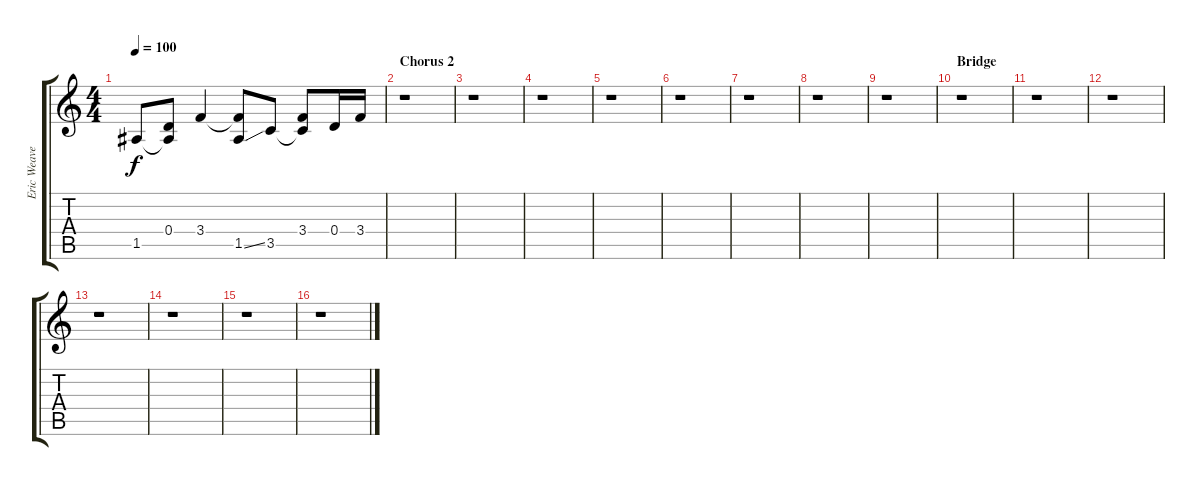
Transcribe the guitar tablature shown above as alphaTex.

\track ("Eric Weaver" "Eric Weave") {instrument electricguitarclean}
\staff {score tabs}
\tuning (E4 B3 G3 D3 A2 D2) {hide}
\ts (4 4)
\tempo 100
\clef g2
\ks c
1.5.8{dy f} (0.4 1.5{t}).8 3.4.4 (3.4{t} 1.5{ss}).8 3.5.8 (3.4 3.5{t}).8 0.4.16 3.4.16 |
\section ("" "Chorus 2")
r.1 |
r.1 |
r.1 |
r.1 |
r.1 |
r.1 |
r.1 |
r.1 |
\section ("" "Bridge")
r.1 |
r.1 |
r.1 |
r.1 |
r.1 |
r.1 |
r.1
